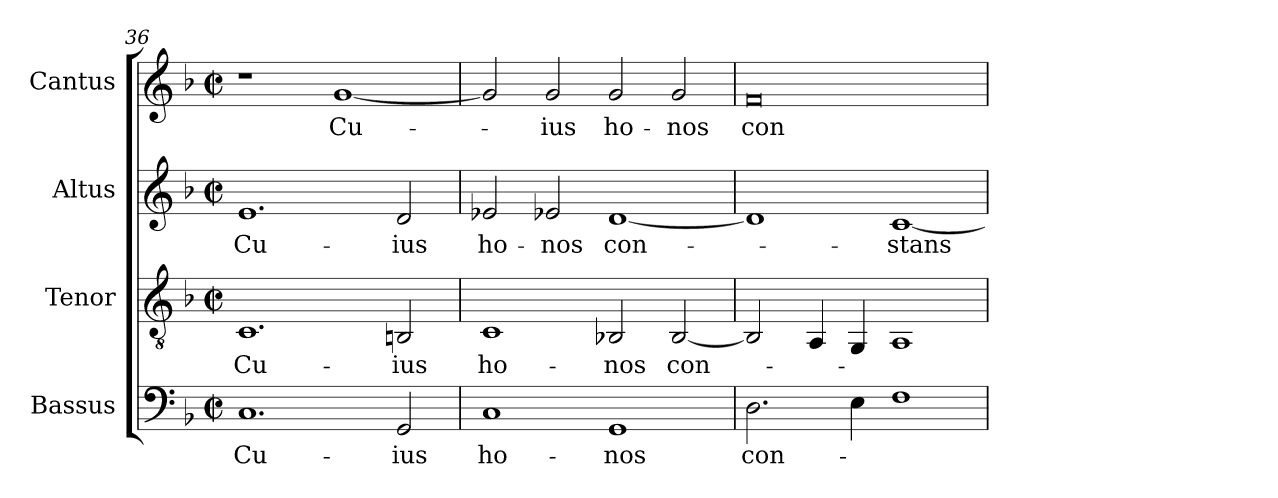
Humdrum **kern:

**kern	**text	**kern	**text	**kern	**text	**kern	**text
*part4	*part4	*part3	*part3	*part2	*part2	*part1	*part1
*staff4	*staff4	*staff3	*staff3	*staff2	*staff2	*staff1	*staff1
*I"Bassus	*	*I"Tenor	*	*I"Altus	*	*I"Cantus	*
*clefF4	*	*clefGv2	*	*clefG2	*	*clefG2	*
*k[b-]	*	*k[b-]	*	*k[b-]	*	*k[b-]	*
*F:	*	*F:	*	*F:	*	*F:	*
*M2/2	*	*M2/2	*	*M2/2	*	*M2/2	*
*met(c|)	*	*met(c|)	*	*met(c|)	*	*met(c|)	*
=36	=36	=36	=36	=36	=36	=36	=36
!	!LO:LY:b:color=#000000	!	!	!	!	!	!
!	!	!	!LO:LY:b:color=#000000	!	!	!	!
!	!	!	!	!	!LO:LY:b:color=#000000	!	!
1.Ci	Cu-	1.Ci	Cu-	1.ei	Cu-	1r	.
!	!	!	!	!	!	!	!LO:LY:b:color=#000000
.	.	.	.	.	.	[<1gi	Cu-
!	!LO:LY:b:color=#000000	!	!	!	!	!	!
!	!	!	!LO:LY:b:color=#000000	!	!	!	!
!	!	!	!	!	!LO:LY:b:color=#000000	!	!
2GGi/	-ius	2BBni/	-ius	2di/	-ius	.	.
=37	=37	=37	=37	=37	=37	=37	=37
!	!LO:LY:b:color=#000000	!	!	!	!	!	!
!	!	!	!LO:LY:b:color=#000000	!	!	!	!
!	!	!	!	!	!LO:LY:b:color=#000000	!	!
1Ci	ho-	1Ci	ho-	2e-Xi/	ho-	2gi/]	.
!	!	!	!	!	!LO:LY:b:color=#000000	!	!
!	!	!	!	!	!	!	!LO:LY:b:color=#000000
.	.	.	.	2e-Xi/	-nos	2gi/	-ius
!	!LO:LY:b:color=#000000	!	!	!	!	!	!
!	!	!	!LO:LY:b:color=#000000	!	!	!	!
!	!	!	!	!	!LO:LY:b:color=#000000	!	!
!	!	!	!	!	!	!	!LO:LY:b:color=#000000
1GGi	-nos	2BB-Xi/	-nos	[<1di	con-	2gi/	ho-
!	!	!	!LO:LY:b:color=#000000	!	!	!	!
!	!	!	!	!	!	!	!LO:LY:b:color=#000000
.	.	[<2BB-i/	con-	.	.	2gi/	-nos
=38	=38	=38	=38	=38	=38	=38	=38
!	!LO:LY:b:color=#000000	!	!	!	!	!	!
!	!	!	!	!	!	!	!LO:LY:b:color=#000000
2.Di\	con-	2BB-i/]	.	1di]	.	0fi	con-
.	.	4AAi/	.	.	.	.	.
4Ei\	.	4GGi/	.	.	.	.	.
!	!	!	!	!	!LO:LY:b:color=#000000	!	!
1Fi	.	1AAi	.	[<1ci	-stans	.	.
=	=	=	=	=	=	=	=
*-	*-	*-	*-	*-	*-	*-	*-
